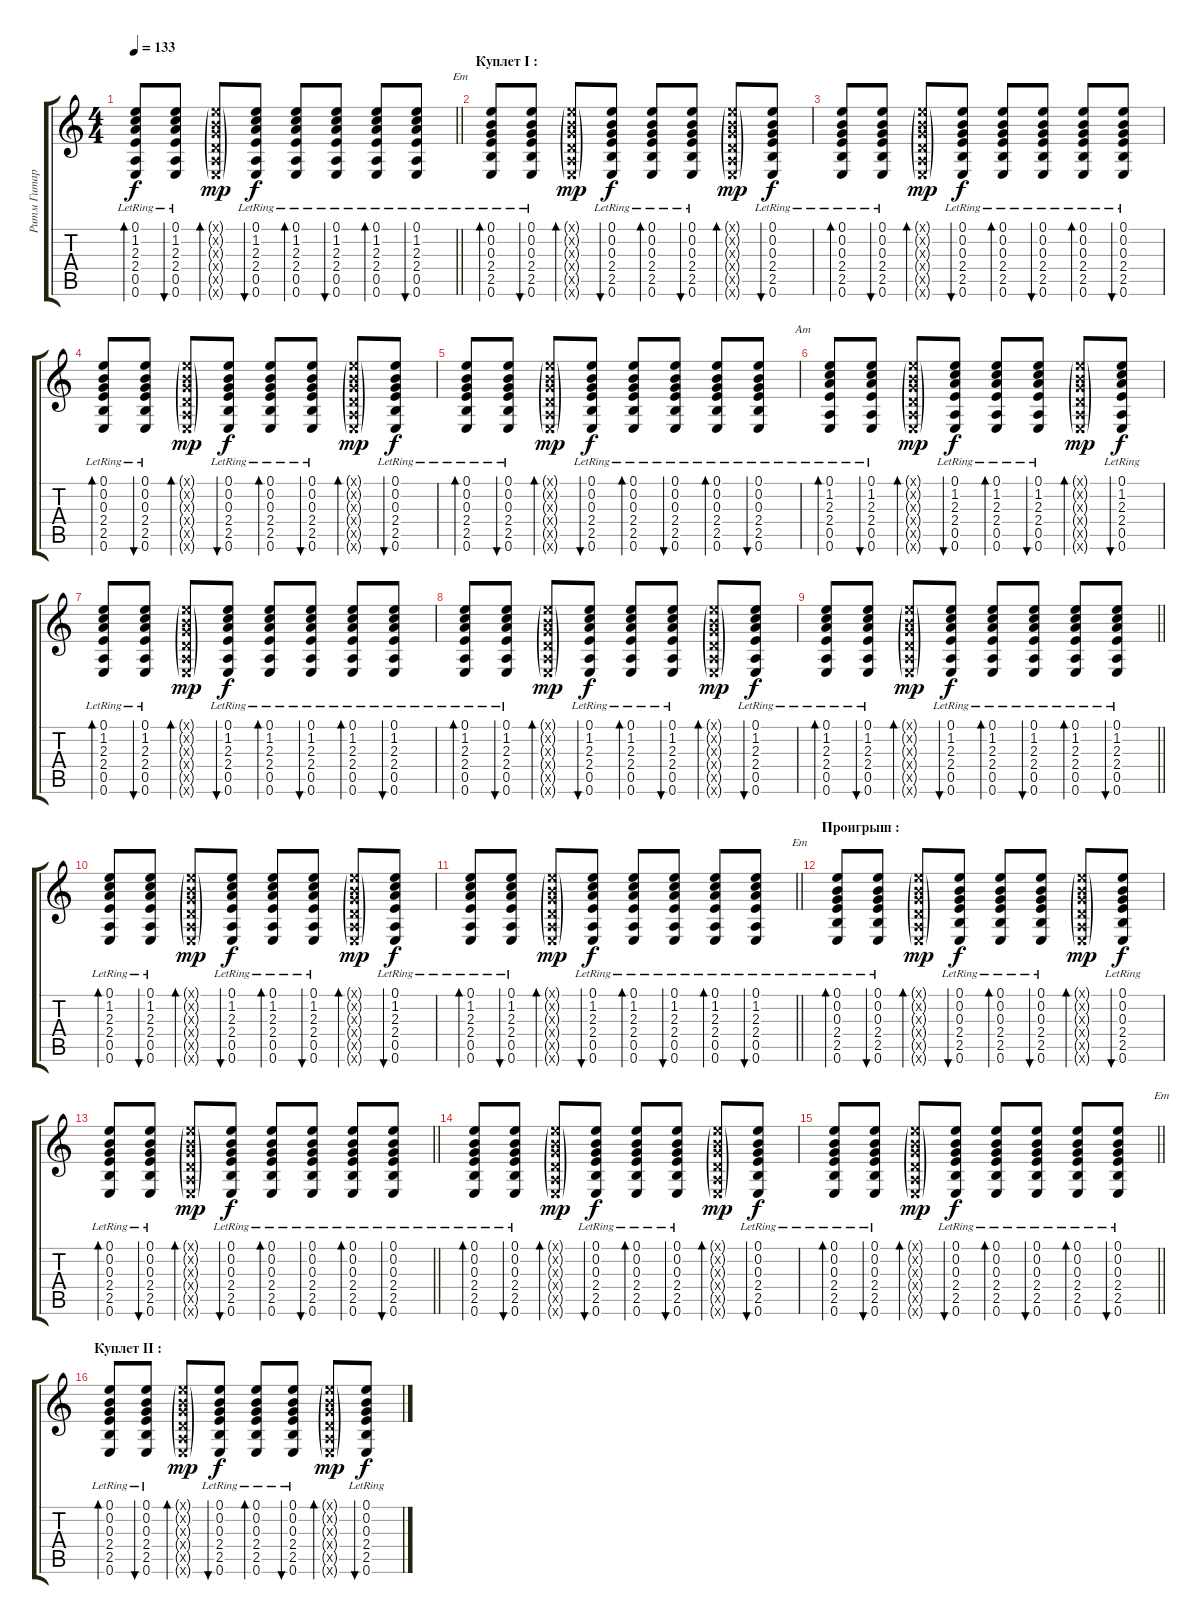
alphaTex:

\track ("Ритм Гитара" "Ритм Гитар") {instrument acousticguitarsteel}
\staff {score tabs}
\tuning (E4 B3 G3 D3 A2 E2) {hide}
\ts (4 4)
\tempo 133
\clef g2
\barLineRight lightlight
\ks c
(0.1{lr} 1.2{lr} 2.3{lr} 2.4{lr} 0.5{lr} 0.6{lr}).8{bd 30 dy f} (0.1{lr} 1.2{lr} 2.3{lr} 2.4{lr} 0.5 0.6{lr}).8{bu 30} (0.1{g x} 0.2{g x} 0.3{g x} 0.4{g x} 0.5{g x} 0.6{g x}).8{bd 30 dy mp} (0.1{lr} 1.2{lr} 2.3{lr} 2.4{lr} 0.5{lr} 0.6{lr}).8{bu 30 dy f} (0.1{lr} 1.2{lr} 2.3{lr} 2.4 0.5{lr} 0.6{lr}).8{bd 30} (0.1{lr} 1.2{lr} 2.3 2.4{lr} 0.5{lr} 0.6{lr}).8{bu 30} (0.1{lr} 1.2{lr} 2.3{lr} 2.4 0.5{lr} 0.6{lr}).8{bd 30} (0.1{lr} 1.2{lr} 2.3{lr} 2.4{lr} 0.5{lr} 0.6{lr}).8{bu 30 txt "            Em"} |
\section ("" "Куплет I :")
(0.1{lr} 0.2{lr} 0.3{lr} 2.4{lr} 2.5{lr} 0.6{lr}).8{bd 30} (0.1{lr} 0.2{lr} 0.3{lr} 2.4{lr} 2.5{lr} 0.6{lr}).8{bu 30} (0.1{g x} 0.2{g x} 0.3{g x} 0.4{g x} 0.5{g x} 0.6{g x}).8{bd 30 dy mp} (0.1{lr} 0.2{lr} 0.3{lr} 2.4{lr} 2.5{lr} 0.6{lr}).8{bu 30 dy f} (0.1{lr} 0.2{lr} 0.3{lr} 2.4{lr} 2.5{lr} 0.6{lr}).8{bd 30} (0.1{lr} 0.2{lr} 0.3{lr} 2.4{lr} 2.5{lr} 0.6{lr}).8{bu 30} (0.1{g x} 0.2{g x} 0.3{g x} 0.4{g x} 0.5{g x} 0.6{g x}).8{bd 30 dy mp} (0.1{lr} 0.2{lr} 0.3{lr} 2.4{lr} 2.5{lr} 0.6{lr}).8{bu 30 dy f} |
(0.1{lr} 0.2{lr} 0.3{lr} 2.4{lr} 2.5{lr} 0.6{lr}).8{bd 30} (0.1{lr} 0.2{lr} 0.3{lr} 2.4{lr} 2.5 0.6{lr}).8{bu 30} (0.1{g x} 0.2{g x} 0.3{g x} 0.4{g x} 0.5{g x} 0.6{g x}).8{bd 30 dy mp} (0.1{lr} 0.2{lr} 0.3{lr} 2.4{lr} 2.5{lr} 0.6{lr}).8{bu 30 dy f} (0.1{lr} 0.2{lr} 0.3{lr} 2.4 2.5{lr} 0.6{lr}).8{bd 30} (0.1{lr} 0.2{lr} 0.3 2.4{lr} 2.5{lr} 0.6{lr}).8{bu 30} (0.1{lr} 0.2{lr} 0.3{lr} 2.4 2.5{lr} 0.6{lr}).8{bd 30} (0.1{lr} 0.2{lr} 0.3{lr} 2.4{lr} 2.5{lr} 0.6{lr}).8{bu 30} |
(0.1{lr} 0.2{lr} 0.3{lr} 2.4{lr} 2.5{lr} 0.6{lr}).8{bd 30} (0.1{lr} 0.2{lr} 0.3{lr} 2.4{lr} 2.5{lr} 0.6{lr}).8{bu 30} (0.1{g x} 0.2{g x} 0.3{g x} 0.4{g x} 0.5{g x} 0.6{g x}).8{bd 30 dy mp} (0.1{lr} 0.2{lr} 0.3{lr} 2.4{lr} 2.5{lr} 0.6{lr}).8{bu 30 dy f} (0.1{lr} 0.2{lr} 0.3{lr} 2.4{lr} 2.5{lr} 0.6{lr}).8{bd 30} (0.1{lr} 0.2{lr} 0.3{lr} 2.4{lr} 2.5{lr} 0.6{lr}).8{bu 30} (0.1{g x} 0.2{g x} 0.3{g x} 0.4{g x} 0.5{g x} 0.6{g x}).8{bd 30 dy mp} (0.1{lr} 0.2{lr} 0.3{lr} 2.4{lr} 2.5{lr} 0.6{lr}).8{bu 30 dy f} |
(0.1{lr} 0.2{lr} 0.3{lr} 2.4{lr} 2.5{lr} 0.6{lr}).8{bd 30} (0.1{lr} 0.2{lr} 0.3{lr} 2.4{lr} 2.5 0.6{lr}).8{bu 30} (0.1{g x} 0.2{g x} 0.3{g x} 0.4{g x} 0.5{g x} 0.6{g x}).8{bd 30 dy mp} (0.1{lr} 0.2{lr} 0.3{lr} 2.4{lr} 2.5{lr} 0.6{lr}).8{bu 30 dy f} (0.1{lr} 0.2{lr} 0.3{lr} 2.4 2.5{lr} 0.6{lr}).8{bd 30} (0.1{lr} 0.2{lr} 0.3 2.4{lr} 2.5{lr} 0.6{lr}).8{bu 30} (0.1{lr} 0.2{lr} 0.3{lr} 2.4 2.5{lr} 0.6{lr}).8{bd 30} (0.1{lr} 0.2{lr} 0.3{lr} 2.4{lr} 2.5{lr} 0.6{lr}).8{bu 30 txt "            Am"} |
(0.1{lr} 1.2{lr} 2.3{lr} 2.4{lr} 0.5{lr} 0.6{lr}).8{bd 30} (0.1{lr} 1.2{lr} 2.3{lr} 2.4{lr} 0.5{lr} 0.6{lr}).8{bu 30} (0.1{g x} 0.2{g x} 0.3{g x} 0.4{g x} 0.5{g x} 0.6{g x}).8{bd 30 dy mp} (0.1{lr} 1.2{lr} 2.3{lr} 2.4{lr} 0.5{lr} 0.6{lr}).8{bu 30 dy f} (0.1{lr} 1.2{lr} 2.3{lr} 2.4{lr} 0.5{lr} 0.6{lr}).8{bd 30} (0.1{lr} 1.2{lr} 2.3{lr} 2.4{lr} 0.5{lr} 0.6{lr}).8{bu 30} (0.1{g x} 0.2{g x} 0.3{g x} 0.4{g x} 0.5{g x} 0.6{g x}).8{bd 30 dy mp} (0.1{lr} 1.2{lr} 2.3{lr} 2.4{lr} 0.5{lr} 0.6{lr}).8{bu 30 dy f} |
(0.1{lr} 1.2{lr} 2.3{lr} 2.4{lr} 0.5{lr} 0.6{lr}).8{bd 30} (0.1{lr} 1.2{lr} 2.3{lr} 2.4{lr} 0.5 0.6{lr}).8{bu 30} (0.1{g x} 0.2{g x} 0.3{g x} 0.4{g x} 0.5{g x} 0.6{g x}).8{bd 30 dy mp} (0.1{lr} 1.2{lr} 2.3{lr} 2.4{lr} 0.5{lr} 0.6{lr}).8{bu 30 dy f} (0.1{lr} 1.2{lr} 2.3{lr} 2.4 0.5{lr} 0.6{lr}).8{bd 30} (0.1{lr} 1.2{lr} 2.3 2.4{lr} 0.5{lr} 0.6{lr}).8{bu 30} (0.1{lr} 1.2{lr} 2.3{lr} 2.4 0.5{lr} 0.6{lr}).8{bd 30} (0.1{lr} 1.2{lr} 2.3{lr} 2.4{lr} 0.5{lr} 0.6{lr}).8{bu 30} |
(0.1{lr} 1.2{lr} 2.3{lr} 2.4{lr} 0.5{lr} 0.6{lr}).8{bd 30} (0.1{lr} 1.2{lr} 2.3{lr} 2.4{lr} 0.5{lr} 0.6{lr}).8{bu 30} (0.1{g x} 0.2{g x} 0.3{g x} 0.4{g x} 0.5{g x} 0.6{g x}).8{bd 30 dy mp} (0.1{lr} 1.2{lr} 2.3{lr} 2.4{lr} 0.5{lr} 0.6{lr}).8{bu 30 dy f} (0.1{lr} 1.2{lr} 2.3{lr} 2.4{lr} 0.5{lr} 0.6{lr}).8{bd 30} (0.1{lr} 1.2{lr} 2.3{lr} 2.4{lr} 0.5{lr} 0.6{lr}).8{bu 30} (0.1{g x} 0.2{g x} 0.3{g x} 0.4{g x} 0.5{g x} 0.6{g x}).8{bd 30 dy mp} (0.1{lr} 1.2{lr} 2.3{lr} 2.4{lr} 0.5{lr} 0.6{lr}).8{bu 30 dy f} |
\barLineRight lightlight
(0.1{lr} 1.2{lr} 2.3{lr} 2.4{lr} 0.5{lr} 0.6{lr}).8{bd 30} (0.1{lr} 1.2{lr} 2.3{lr} 2.4{lr} 0.5 0.6{lr}).8{bu 30} (0.1{g x} 0.2{g x} 0.3{g x} 0.4{g x} 0.5{g x} 0.6{g x}).8{bd 30 dy mp} (0.1{lr} 1.2{lr} 2.3{lr} 2.4{lr} 0.5{lr} 0.6{lr}).8{bu 30 dy f} (0.1{lr} 1.2{lr} 2.3{lr} 2.4 0.5{lr} 0.6{lr}).8{bd 30} (0.1{lr} 1.2{lr} 2.3 2.4{lr} 0.5{lr} 0.6{lr}).8{bu 30} (0.1{lr} 1.2{lr} 2.3{lr} 2.4 0.5{lr} 0.6{lr}).8{bd 30} (0.1{lr} 1.2{lr} 2.3{lr} 2.4{lr} 0.5{lr} 0.6{lr}).8{bu 30} |
(0.1{lr} 1.2{lr} 2.3{lr} 2.4{lr} 0.5{lr} 0.6{lr}).8{bd 30} (0.1{lr} 1.2{lr} 2.3{lr} 2.4{lr} 0.5{lr} 0.6{lr}).8{bu 30} (0.1{g x} 0.2{g x} 0.3{g x} 0.4{g x} 0.5{g x} 0.6{g x}).8{bd 30 dy mp} (0.1{lr} 1.2{lr} 2.3{lr} 2.4{lr} 0.5{lr} 0.6{lr}).8{bu 30 dy f} (0.1{lr} 1.2{lr} 2.3{lr} 2.4{lr} 0.5{lr} 0.6{lr}).8{bd 30} (0.1{lr} 1.2{lr} 2.3{lr} 2.4{lr} 0.5{lr} 0.6{lr}).8{bu 30} (0.1{g x} 0.2{g x} 0.3{g x} 0.4{g x} 0.5{g x} 0.6{g x}).8{bd 30 dy mp} (0.1{lr} 1.2{lr} 2.3{lr} 2.4{lr} 0.5{lr} 0.6{lr}).8{bu 30 dy f} |
\barLineRight lightlight
(0.1{lr} 1.2{lr} 2.3{lr} 2.4{lr} 0.5{lr} 0.6{lr}).8{bd 30} (0.1{lr} 1.2{lr} 2.3{lr} 2.4{lr} 0.5 0.6{lr}).8{bu 30} (0.1{g x} 0.2{g x} 0.3{g x} 0.4{g x} 0.5{g x} 0.6{g x}).8{bd 30 dy mp} (0.1{lr} 1.2{lr} 2.3{lr} 2.4{lr} 0.5{lr} 0.6{lr}).8{bu 30 dy f} (0.1{lr} 1.2{lr} 2.3{lr} 2.4 0.5{lr} 0.6{lr}).8{bd 30} (0.1{lr} 1.2{lr} 2.3 2.4{lr} 0.5{lr} 0.6{lr}).8{bu 30} (0.1{lr} 1.2{lr} 2.3{lr} 2.4 0.5{lr} 0.6{lr}).8{bd 30} (0.1{lr} 1.2{lr} 2.3{lr} 2.4{lr} 0.5{lr} 0.6{lr}).8{bu 30 txt "            Em"} |
\section ("" "Проигрыш :")
(0.1{lr} 0.2{lr} 0.3{lr} 2.4{lr} 2.5{lr} 0.6{lr}).8{bd 30} (0.1{lr} 0.2{lr} 0.3{lr} 2.4{lr} 2.5{lr} 0.6{lr}).8{bu 30} (0.1{g x} 0.2{g x} 0.3{g x} 0.4{g x} 0.5{g x} 0.6{g x}).8{bd 30 dy mp} (0.1{lr} 0.2{lr} 0.3{lr} 2.4{lr} 2.5{lr} 0.6{lr}).8{bu 30 dy f} (0.1{lr} 0.2{lr} 0.3{lr} 2.4{lr} 2.5{lr} 0.6{lr}).8{bd 30} (0.1{lr} 0.2{lr} 0.3{lr} 2.4{lr} 2.5{lr} 0.6{lr}).8{bu 30} (0.1{g x} 0.2{g x} 0.3{g x} 0.4{g x} 0.5{g x} 0.6{g x}).8{bd 30 dy mp} (0.1{lr} 0.2{lr} 0.3{lr} 2.4{lr} 2.5{lr} 0.6{lr}).8{bu 30 dy f} |
\barLineRight lightlight
(0.1{lr} 0.2{lr} 0.3{lr} 2.4{lr} 2.5{lr} 0.6{lr}).8{bd 30} (0.1{lr} 0.2{lr} 0.3{lr} 2.4{lr} 2.5 0.6{lr}).8{bu 30} (0.1{g x} 0.2{g x} 0.3{g x} 0.4{g x} 0.5{g x} 0.6{g x}).8{bd 30 dy mp} (0.1{lr} 0.2{lr} 0.3{lr} 2.4{lr} 2.5{lr} 0.6{lr}).8{bu 30 dy f} (0.1{lr} 0.2{lr} 0.3{lr} 2.4 2.5{lr} 0.6{lr}).8{bd 30} (0.1{lr} 0.2{lr} 0.3 2.4{lr} 2.5{lr} 0.6{lr}).8{bu 30} (0.1{lr} 0.2{lr} 0.3{lr} 2.4 2.5{lr} 0.6{lr}).8{bd 30} (0.1{lr} 0.2{lr} 0.3{lr} 2.4{lr} 2.5{lr} 0.6{lr}).8{bu 30} |
(0.1{lr} 0.2{lr} 0.3{lr} 2.4{lr} 2.5{lr} 0.6{lr}).8{bd 30} (0.1{lr} 0.2{lr} 0.3{lr} 2.4{lr} 2.5{lr} 0.6{lr}).8{bu 30} (0.1{g x} 0.2{g x} 0.3{g x} 0.4{g x} 0.5{g x} 0.6{g x}).8{bd 30 dy mp} (0.1{lr} 0.2{lr} 0.3{lr} 2.4{lr} 2.5{lr} 0.6{lr}).8{bu 30 dy f} (0.1{lr} 0.2{lr} 0.3{lr} 2.4{lr} 2.5{lr} 0.6{lr}).8{bd 30} (0.1{lr} 0.2{lr} 0.3{lr} 2.4{lr} 2.5{lr} 0.6{lr}).8{bu 30} (0.1{g x} 0.2{g x} 0.3{g x} 0.4{g x} 0.5{g x} 0.6{g x}).8{bd 30 dy mp} (0.1{lr} 0.2{lr} 0.3{lr} 2.4{lr} 2.5{lr} 0.6{lr}).8{bu 30 dy f} |
\barLineRight lightlight
(0.1{lr} 0.2{lr} 0.3{lr} 2.4{lr} 2.5{lr} 0.6{lr}).8{bd 30} (0.1{lr} 0.2{lr} 0.3{lr} 2.4{lr} 2.5 0.6{lr}).8{bu 30} (0.1{g x} 0.2{g x} 0.3{g x} 0.4{g x} 0.5{g x} 0.6{g x}).8{bd 30 dy mp} (0.1{lr} 0.2{lr} 0.3{lr} 2.4{lr} 2.5{lr} 0.6{lr}).8{bu 30 dy f} (0.1{lr} 0.2{lr} 0.3{lr} 2.4 2.5{lr} 0.6{lr}).8{bd 30} (0.1{lr} 0.2{lr} 0.3 2.4{lr} 2.5{lr} 0.6{lr}).8{bu 30} (0.1{lr} 0.2{lr} 0.3{lr} 2.4 2.5{lr} 0.6{lr}).8{bd 30} (0.1{lr} 0.2{lr} 0.3{lr} 2.4{lr} 2.5{lr} 0.6{lr}).8{bu 30 txt "            Em"} |
\section ("" "Куплет II :")
(0.1{lr} 0.2{lr} 0.3{lr} 2.4{lr} 2.5{lr} 0.6{lr}).8{bd 30} (0.1{lr} 0.2{lr} 0.3{lr} 2.4{lr} 2.5{lr} 0.6{lr}).8{bu 30} (0.1{g x} 0.2{g x} 0.3{g x} 0.4{g x} 0.5{g x} 0.6{g x}).8{bd 30 dy mp} (0.1{lr} 0.2{lr} 0.3{lr} 2.4{lr} 2.5{lr} 0.6{lr}).8{bu 30 dy f} (0.1{lr} 0.2{lr} 0.3{lr} 2.4{lr} 2.5{lr} 0.6{lr}).8{bd 30} (0.1{lr} 0.2{lr} 0.3{lr} 2.4{lr} 2.5{lr} 0.6{lr}).8{bu 30} (0.1{g x} 0.2{g x} 0.3{g x} 0.4{g x} 0.5{g x} 0.6{g x}).8{bd 30 dy mp} (0.1{lr} 0.2{lr} 0.3{lr} 2.4{lr} 2.5{lr} 0.6{lr}).8{bu 30 dy f}
